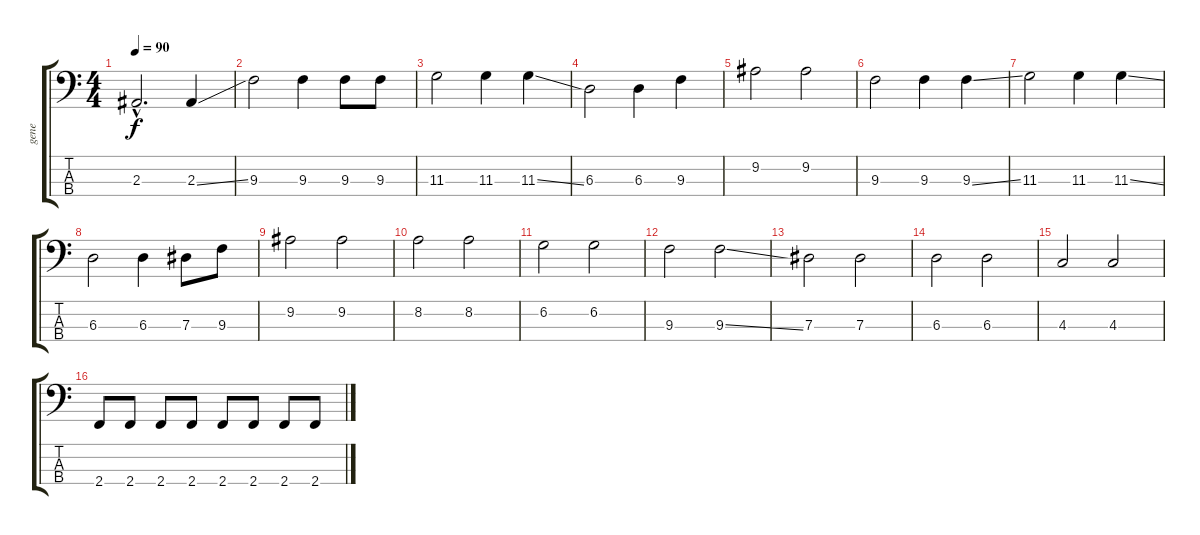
\track ("gene" "gene") {instrument electricbasspick}
\staff {score tabs}
\tuning (Gb2 Db2 Ab1 Eb1) {hide}
\ts (4 4)
\tempo 90
\clef f4
\ks c
2.3{hac}.2{d dy f} 2.3{ss}.4 |
9.3.2 9.3.4 9.3.8 9.3.8 |
11.3.2 11.3.4 11.3{ss}.4 |
6.3.2 6.3.4 9.3.4 |
9.2.2 9.2.2 |
9.3.2 9.3.4 9.3{ss}.4 |
11.3.2 11.3.4 11.3{ss}.4 |
6.3.2 6.3.4 7.3.8 9.3.8 |
9.2.2 9.2.2 |
8.2.2 8.2.2 |
6.2.2 6.2.2 |
9.3.2 9.3{ss}.2 |
7.3.2 7.3.2 |
6.3.2 6.3.2 |
4.3.2 4.3.2 |
2.4.8 2.4.8 2.4.8 2.4.8 2.4.8 2.4.8 2.4.8 2.4.8
